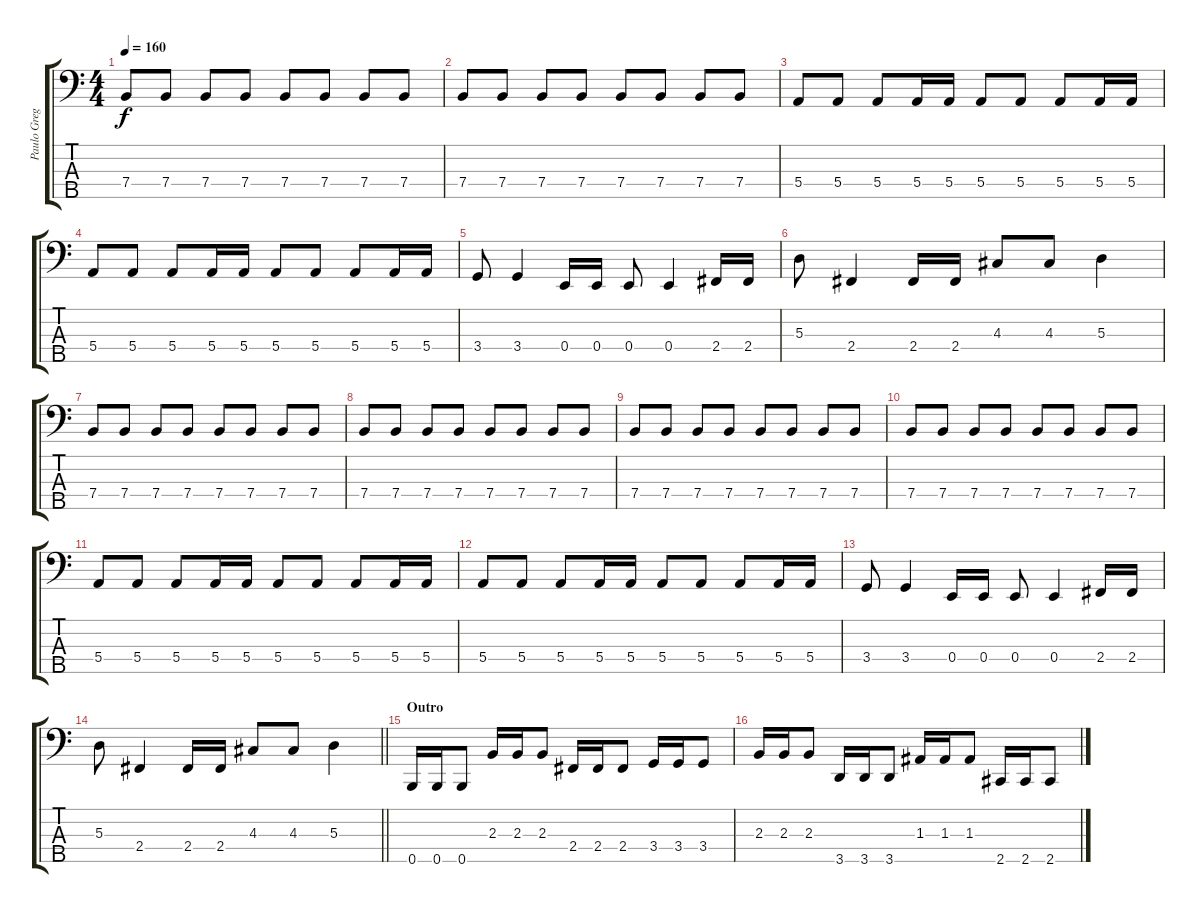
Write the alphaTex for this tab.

\track ("Paulo Gregoletto" "Paulo Greg") {instrument electricbassfinger}
\staff {score tabs}
\tuning (G2 D2 A1 E1 B0) {hide}
\ts (4 4)
\tempo 160
\clef f4
\ks c
7.4.8{dy f} 7.4.8 7.4.8 7.4.8 7.4.8 7.4.8 7.4.8 7.4.8 |
7.4.8 7.4.8 7.4.8 7.4.8 7.4.8 7.4.8 7.4.8 7.4.8 |
5.4.8 5.4.8 5.4.8 5.4.16 5.4.16 5.4.8 5.4.8 5.4.8 5.4.16 5.4.16 |
5.4.8 5.4.8 5.4.8 5.4.16 5.4.16 5.4.8 5.4.8 5.4.8 5.4.16 5.4.16 |
3.4.8 3.4.4 0.4.16 0.4.16 0.4.8 0.4.4 2.4.16 2.4.16 |
5.3.8 2.4.4 2.4.16 2.4.16 4.3.8 4.3.8 5.3.4 |
7.4.8 7.4.8 7.4.8 7.4.8 7.4.8 7.4.8 7.4.8 7.4.8 |
7.4.8 7.4.8 7.4.8 7.4.8 7.4.8 7.4.8 7.4.8 7.4.8 |
7.4.8 7.4.8 7.4.8 7.4.8 7.4.8 7.4.8 7.4.8 7.4.8 |
7.4.8 7.4.8 7.4.8 7.4.8 7.4.8 7.4.8 7.4.8 7.4.8 |
5.4.8 5.4.8 5.4.8 5.4.16 5.4.16 5.4.8 5.4.8 5.4.8 5.4.16 5.4.16 |
5.4.8 5.4.8 5.4.8 5.4.16 5.4.16 5.4.8 5.4.8 5.4.8 5.4.16 5.4.16 |
3.4.8 3.4.4 0.4.16 0.4.16 0.4.8 0.4.4 2.4.16 2.4.16 |
\barLineRight lightlight
5.3.8 2.4.4 2.4.16 2.4.16 4.3.8 4.3.8 5.3.4 |
\section ("" "Outro")
0.5.16 0.5.16 0.5.8 2.3.16 2.3.16 2.3.8 2.4.16 2.4.16 2.4.8 3.4.16 3.4.16 3.4.8 |
2.3.16 2.3.16 2.3.8 3.5.16 3.5.16 3.5.8 1.3.16 1.3.16 1.3.8 2.5.16 2.5.16 2.5.8
